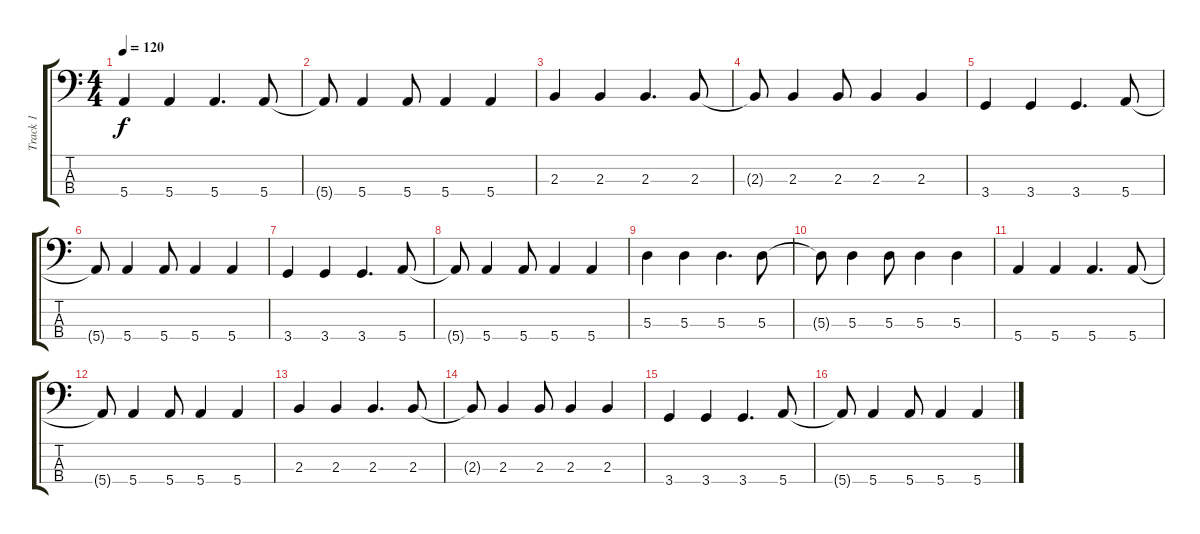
\track ("Track 1" "Track 1") {instrument electricbassfinger}
\staff {score tabs}
\tuning (G2 D2 A1 E1) {hide}
\ts (4 4)
\tempo 120
\clef f4
\ks c
5.4.4{dy f} 5.4.4 5.4.4{d} 5.4.8 |
5.4{t}.8 5.4.4 5.4.8 5.4.4 5.4.4 |
2.3.4 2.3.4 2.3.4{d} 2.3.8 |
2.3{t}.8 2.3.4 2.3.8 2.3.4 2.3.4 |
3.4.4 3.4.4 3.4.4{d} 5.4.8 |
5.4{t}.8 5.4.4 5.4.8 5.4.4 5.4.4 |
3.4.4 3.4.4 3.4.4{d} 5.4.8 |
5.4{t}.8 5.4.4 5.4.8 5.4.4 5.4.4 |
5.3.4 5.3.4 5.3.4{d} 5.3.8 |
5.3{t}.8 5.3.4 5.3.8 5.3.4 5.3.4 |
5.4.4 5.4.4 5.4.4{d} 5.4.8 |
5.4{t}.8 5.4.4 5.4.8 5.4.4 5.4.4 |
2.3.4 2.3.4 2.3.4{d} 2.3.8 |
2.3{t}.8 2.3.4 2.3.8 2.3.4 2.3.4 |
3.4.4 3.4.4 3.4.4{d} 5.4.8 |
5.4{t}.8 5.4.4 5.4.8 5.4.4 5.4.4
